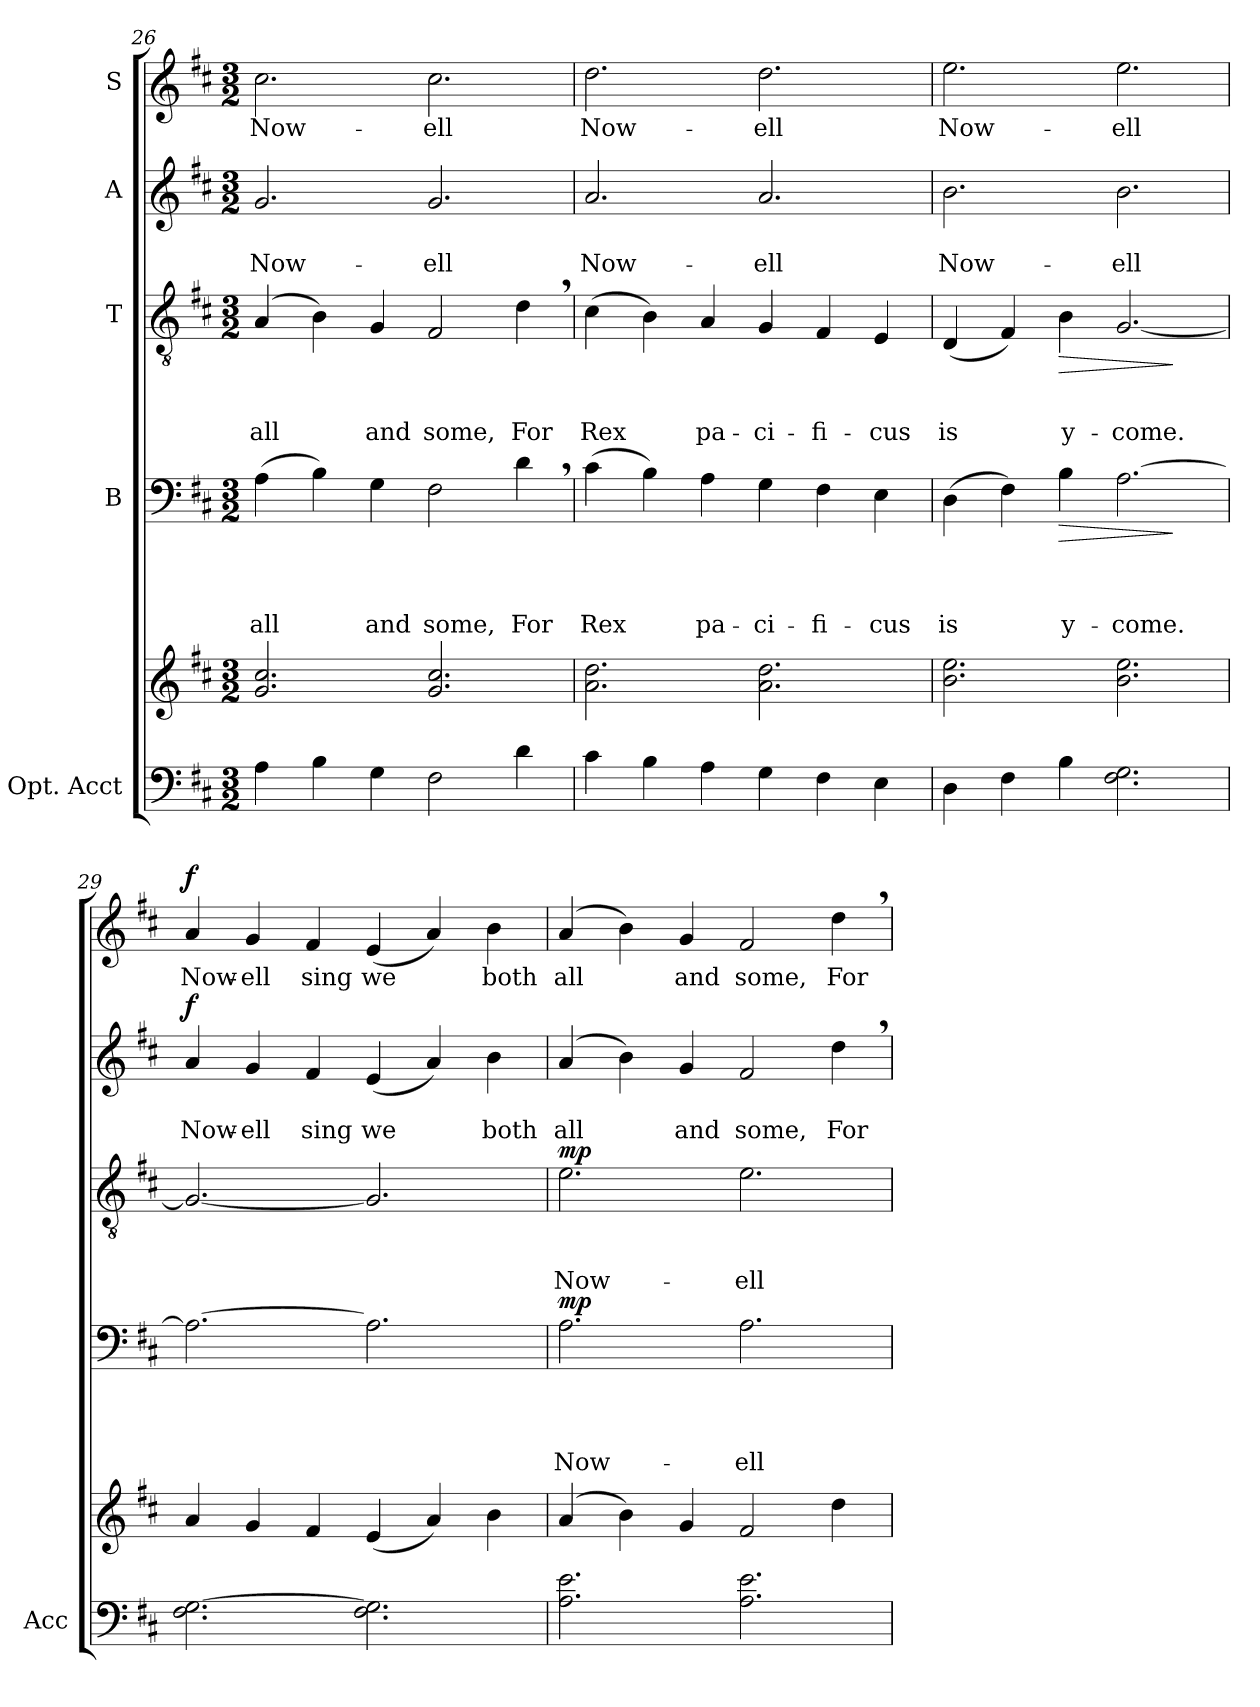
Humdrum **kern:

**kern	**kern	**kern	**text	**text	**text	**text	**dynam	**kern	**text	**text	**text	**dynam	**kern	**text	**text	**dynam	**kern	**text	**dynam
*part5	*part5	*part4	*part4	*part4	*part4	*part4	*part4	*part3	*part3	*part3	*part3	*part3	*part2	*part2	*part2	*part2	*part1	*part1	*part1
*staff6	*staff5	*staff4	*staff4	*staff4	*staff4	*staff4	*staff4	*staff3	*staff3	*staff3	*staff3	*staff3	*staff2	*staff2	*staff2	*staff2	*staff1	*staff1	*staff1
*I"Opt. Acct	*	*I"B	*	*	*	*	*	*I"T	*	*	*	*	*I"A	*	*	*	*I"S	*	*
*I'Acc	*	*	*	*	*	*	*	*	*	*	*	*	*	*	*	*	*	*	*
*clefF4	*clefG2	*clefF4	*	*	*	*	*	*clefGv2	*	*	*	*	*clefG2	*	*	*	*clefG2	*	*
*k[f#c#]	*k[f#c#]	*k[f#c#]	*	*	*	*	*	*k[f#c#]	*	*	*	*	*k[f#c#]	*	*	*	*k[f#c#]	*	*
*D:	*D:	*D:	*	*	*	*	*	*D:	*	*	*	*	*D:	*	*	*	*D:	*	*
*M3/2	*M3/2	*M3/2	*	*	*	*	*	*M3/2	*	*	*	*	*M3/2	*	*	*	*M3/2	*	*
=26	=26	=26	=26	=26	=26	=26	=26	=26	=26	=26	=26	=26	=26	=26	=26	=26	=26	=26	=26
!	!	!	!	!	!	!LO:LY:b	!	!	!	!	!LO:LY:b	!	!	!	!LO:LY:b	!	!	!LO:LY:b	!
4A\	2.g/ 2.cc#/	(>4A\	.	.	.	all	.	(<4A/	.	.	all	.	2.g/	.	Now-	.	2.cc#\	Now-	.
4B\	.	4B\)	.	.	.	.	.	4B\)	.	.	.	.	.	.	.	.	.	.	.
!	!	!	!	!	!	!LO:LY:b	!	!	!	!	!LO:LY:b	!	!	!	!	!	!	!	!
4G\	.	4G\	.	.	.	and	.	4G/	.	.	and	.	.	.	.	.	.	.	.
!	!	!	!	!	!	!LO:LY:b	!	!	!	!	!LO:LY:b	!	!	!	!LO:LY:b	!	!	!LO:LY:b	!
2F#\	2.g/ 2.cc#/	2F#\	.	.	.	some,	.	2F#/	.	.	some,	.	2.g/	.	-ell	.	2.cc#\	-ell	.
!	!	!	!	!	!	!LO:LY:b	!	!	!	!	!LO:LY:b	!	!	!	!	!	!	!	!
4d\	.	4d,<\	.	.	.	For	.	4d,>\	.	.	For	.	.	.	.	.	.	.	.
=27	=27	=27	=27	=27	=27	=27	=27	=27	=27	=27	=27	=27	=27	=27	=27	=27	=27	=27	=27
!	!	!	!	!	!	!LO:LY:b	!	!	!	!	!LO:LY:b	!	!	!	!LO:LY:b	!	!	!LO:LY:b	!
4c#\	2.a\ 2.dd\	(>4c#\	.	.	.	Rex	.	(>4c#\	.	.	Rex	.	2.a/	.	Now-	.	2.dd\	Now-	.
4B\	.	4B\)	.	.	.	.	.	4B\)	.	.	.	.	.	.	.	.	.	.	.
!	!	!	!	!	!	!LO:LY:b	!	!	!	!	!LO:LY:b	!	!	!	!	!	!	!	!
4A\	.	4A\	.	.	.	pa-	.	4A/	.	.	pa-	.	.	.	.	.	.	.	.
!	!	!	!	!	!	!LO:LY:b	!	!	!	!	!LO:LY:b	!	!	!	!LO:LY:b	!	!	!LO:LY:b	!
4G\	2.a\ 2.dd\	4G\	.	.	.	-ci-	.	4G/	.	.	-ci-	.	2.a/	.	-ell	.	2.dd\	-ell	.
!	!	!	!	!	!	!LO:LY:b	!	!	!	!	!LO:LY:b	!	!	!	!	!	!	!	!
4F#\	.	4F#\	.	.	.	-fi-	.	4F#/	.	.	-fi-	.	.	.	.	.	.	.	.
!	!	!	!	!	!	!LO:LY:b	!	!	!	!	!LO:LY:b	!	!	!	!	!	!	!	!
4E\	.	4E\	.	.	.	-cus	.	4E/	.	.	-cus	.	.	.	.	.	.	.	.
=28	=28	=28	=28	=28	=28	=28	=28	=28	=28	=28	=28	=28	=28	=28	=28	=28	=28	=28	=28
!	!	!	!	!	!	!LO:LY:b	!	!	!	!	!LO:LY:b	!	!	!	!LO:LY:b	!	!	!LO:LY:b	!
4D\	2.b\ 2.ee\	(>4D\	.	.	.	is	.	(<4D/	.	.	is	.	2.b\	.	Now-	.	2.ee\	Now-	.
4F#\	.	4F#\)	.	.	.	.	.	4F#/)	.	.	.	.	.	.	.	.	.	.	.
!	!	!	!	!	!	!LO:LY:b	!LO:HP:b	!	!	!	!LO:LY:b	!LO:HP:b	!	!	!	!	!	!	!
4B\	.	4B\	.	.	.	y-	>	4B\	.	.	y-	>	.	.	.	.	.	.	.
!	!	!	!	!	!	!LO:LY:b	!	!	!	!	!LO:LY:b	!	!	!	!LO:LY:b	!	!	!LO:LY:b	!
2.F#\ 2.G\	2.b\ 2.ee\	[<2.A\	.	.	.	-come.	.	[<2.G/	.	.	-come.	.	2.b\	.	-ell	.	2.ee\	-ell	.
.	.	.	.	.	.	.	]	.	.	.	.	]	.	.	.	.	.	.	.
!!LO:PB:g=z
=29	=29	=29	=29	=29	=29	=29	=29	=29	=29	=29	=29	=29	=29	=29	=29	=29	=29	=29	=29
!	!	!	!	!	!	!	!	!	!	!	!	!	!	!	!LO:LY:b	!LO:DY:a	!	!LO:LY:b	!LO:DY:a
2.F#\ [>2.G\	4a/	2.A\_	.	.	.	.	.	2.G/_	.	.	.	.	4a/	.	Now-	f	4a/	Now-	f
!	!	!	!	!	!	!	!	!	!	!	!	!	!	!	!LO:LY:b	!	!	!LO:LY:b	!
.	4g/	.	.	.	.	.	.	.	.	.	.	.	4g/	.	-ell	.	4g/	-ell	.
!	!	!	!	!	!	!	!	!	!	!	!	!	!	!	!LO:LY:b	!	!	!LO:LY:b	!
.	4f#/	.	.	.	.	.	.	.	.	.	.	.	4f#/	.	sing	.	4f#/	sing	.
!	!	!	!	!	!	!	!	!	!	!	!	!	!	!	!LO:LY:b	!	!	!LO:LY:b	!
2.F#\ 2.G\]	(>4e/	2.A\]	.	.	.	.	.	2.G/]	.	.	.	.	(<4e/	.	we	.	(<4e/	we	.
.	4a/)	.	.	.	.	.	.	.	.	.	.	.	4a/)	.	.	.	4a/)	.	.
!	!	!	!	!	!	!	!	!	!	!	!	!	!	!	!LO:LY:b	!	!	!LO:LY:b	!
.	4b\	.	.	.	.	.	.	.	.	.	.	.	4b\	.	both	.	4b\	both	.
=30	=30	=30	=30	=30	=30	=30	=30	=30	=30	=30	=30	=30	=30	=30	=30	=30	=30	=30	=30
!	!	!	!	!	!	!LO:LY:b	!LO:DY:a	!	!	!	!LO:LY:b	!LO:DY:a	!	!	!LO:LY:b	!	!	!LO:LY:b	!
2.A\ 2.e\	(>4a/	2.A\	.	.	.	Now-	mp	2.e\	.	.	Now-	mp	(<4a/	.	all	.	(<4a/	all	.
.	4b\)	.	.	.	.	.	.	.	.	.	.	.	4b\)	.	.	.	4b\)	.	.
!	!	!	!	!	!	!	!	!	!	!	!	!	!	!	!LO:LY:b	!	!	!LO:LY:b	!
.	4g/	.	.	.	.	.	.	.	.	.	.	.	4g/	.	and	.	4g/	and	.
!	!	!	!	!	!	!LO:LY:b	!	!	!	!	!LO:LY:b	!	!	!	!LO:LY:b	!	!	!LO:LY:b	!
2.A\ 2.e\	2f#/	2.A\	.	.	.	-ell	.	2.e\	.	.	-ell	.	2f#/	.	some,	.	2f#/	some,	.
!	!	!	!	!	!	!	!	!	!	!	!	!	!	!	!LO:LY:b	!	!	!LO:LY:b	!
.	4dd\	.	.	.	.	.	.	.	.	.	.	.	4dd,>\	.	For	.	4dd,>\	For	.
=	=	=	=	=	=	=	=	=	=	=	=	=	=	=	=	=	=	=	=
*-	*-	*-	*-	*-	*-	*-	*-	*-	*-	*-	*-	*-	*-	*-	*-	*-	*-	*-	*-
